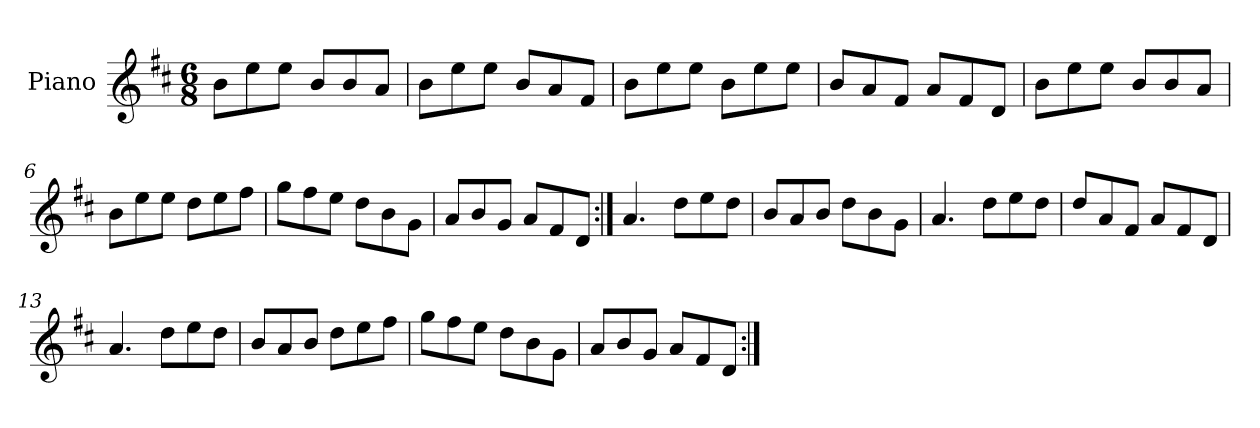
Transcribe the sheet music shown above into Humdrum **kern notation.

**kern
*part1
*staff1
*I"Piano
*I'Pno
*clefG2
*k[f#c#]
*E:dor
*M6/8
=1
8b\L
8ee\
8ee\J
8b/L
8b/
8a/J
=2
8b\L
8ee\
8ee\J
8b/L
8a/
8f#/J
=3
8b\L
8ee\
8ee\J
8b\L
8ee\
8ee\J
=4
8b/L
8a/
8f#/J
8a/L
8f#/
8d/J
=5
8b\L
8ee\
8ee\J
8b/L
8b/
8a/J
!!LO:LB:g=z
=6
8b\L
8ee\
8ee\J
8dd\L
8ee\
8ff#\J
=7
8gg\L
8ff#\
8ee\J
8dd\L
8b\
8g\J
=8
8a/L
8b/
8g/J
8a/L
8f#/
8d/J
=9:|!
4.a/
8dd\L
8ee\
8dd\J
=10
8b/L
8a/
8b/J
8dd\L
8b\
8g\J
=11
4.a/
8dd\L
8ee\
8dd\J
!!LO:LB:g=z
=12
8dd/L
8a/
8f#/J
8a/L
8f#/
8d/J
=13
4.a/
8dd\L
8ee\
8dd\J
=14
8b/L
8a/
8b/J
8dd\L
8ee\
8ff#\J
=15
8gg\L
8ff#\
8ee\J
8dd\L
8b\
8g\J
=16
8a/L
8b/
8g/J
8a/L
8f#/
8d/J
=:|!
*-
